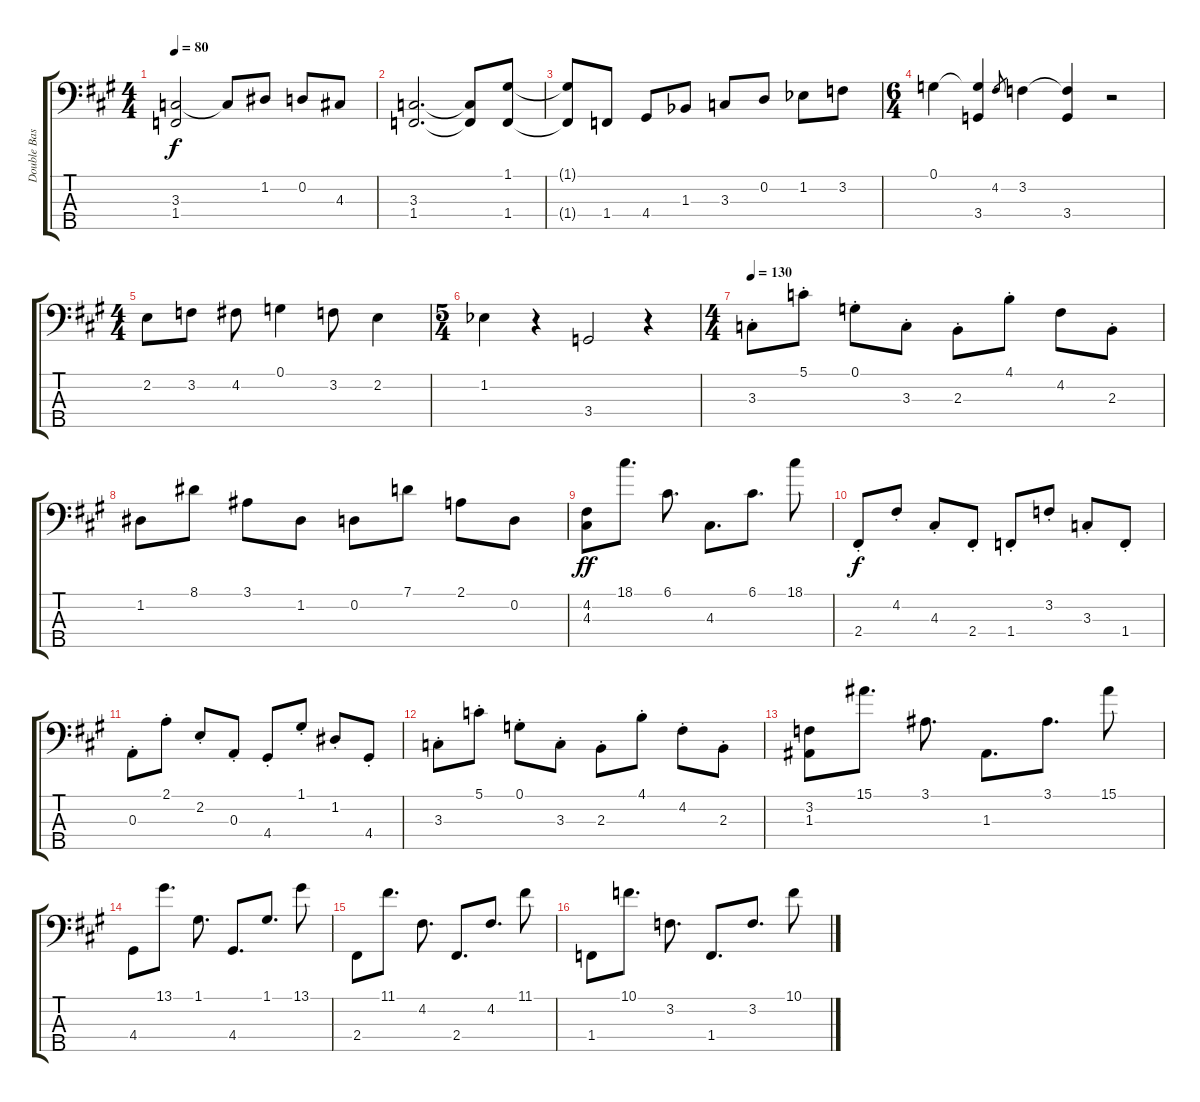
\track ("Double Bass" "Double Bas") {instrument acousticbass}
\staff {score tabs}
\tuning (G2 D2 A1 E1 B0) {hide}
\ts (4 4)
\tempo 80
\clef f4
\ks a
(3.3 1.4).2{dy f} 3.3{t}.8 1.2.8 0.2.8 4.3.8 |
(3.3 1.4).2{d} (3.3{t} 1.4{t}).8 (1.1 1.4).8 |
(1.1{t} 1.4{t}).8 1.4.8 4.4.8 1.3{acc b}.8 3.3.8 0.2.8 1.2{acc b}.8 3.2.8 |
\ts (6 4)
0.1.4 (0.1{t} 3.4).4 4.2.8{gr} 3.2.4 (3.2{t} 3.4).4 r.2 |
\ts (4 4)
2.2.8 3.2.8 4.2.8 0.1.4 3.2.8 2.2.4 |
\ts (5 4)
1.2{acc b}.4 r.4 3.4.2 r.4 |
\ts (4 4)
\tempo 130
3.3{st}.8 5.1{st}.8 0.1{st}.8 3.3{st}.8 2.3{st}.8 4.1{st}.8 4.2.8 2.3{st}.8 |
1.2.8 8.1.8 3.1.8 1.2.8 0.2.8 7.1.8 2.1.8 0.2.8 |
(4.2 4.3).8{dy ff} 18.1.8{d} 6.1.8{d} 4.3.8{d} 6.1.8{d} 18.1.8 |
2.4{st}.8{dy f} 4.2{st}.8 4.3{st}.8 2.4{st}.8 1.4{st}.8 3.2{st}.8 3.3{st}.8 1.4{st}.8 |
0.3{st}.8 2.1{st}.8 2.2{st}.8 0.3{st}.8 4.4{st}.8 1.1{st}.8 1.2{st}.8 4.4{st}.8 |
3.3{st}.8 5.1{st}.8 0.1{st}.8 3.3{st}.8 2.3{st}.8 4.1{st}.8 4.2{st}.8 2.3{st}.8 |
(3.2 1.3).8 15.1.8{d} 3.1.8{d} 1.3.8{d} 3.1.8{d} 15.1.8 |
4.4.8 13.1.8{d} 1.1.8{d} 4.4.8{d} 1.1.8{d} 13.1.8 |
2.4.8 11.1.8{d} 4.2.8{d} 2.4.8{d} 4.2.8{d} 11.1.8 |
1.4.8 10.1.8{d} 3.2.8{d} 1.4.8{d} 3.2.8{d} 10.1.8
